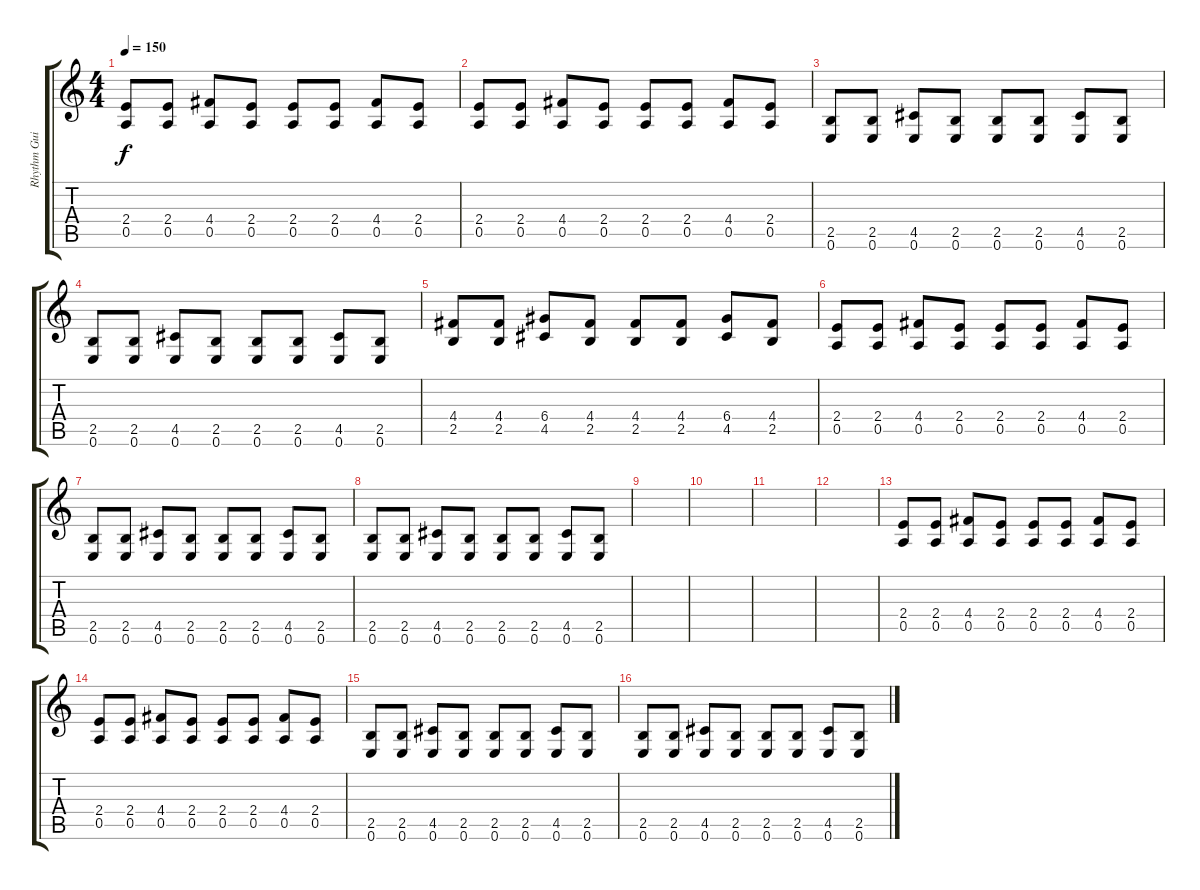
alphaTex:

\track ("Rhythm Guitar" "Rhythm Gui") {instrument electricguitarmuted}
\staff {score tabs}
\tuning (E4 B3 G3 D3 A2 E2) {hide}
\ts (4 4)
\tempo 150
\clef g2
\ks c
(2.4 0.5).8{dy f} (2.4 0.5).8 (4.4 0.5).8 (2.4 0.5).8 (2.4 0.5).8 (2.4 0.5).8 (4.4 0.5).8 (2.4 0.5).8 |
(2.4 0.5).8 (2.4 0.5).8 (4.4 0.5).8 (2.4 0.5).8 (2.4 0.5).8 (2.4 0.5).8 (4.4 0.5).8 (2.4 0.5).8 |
(2.5 0.6).8 (2.5 0.6).8 (4.5 0.6).8 (2.5 0.6).8 (2.5 0.6).8 (2.5 0.6).8 (4.5 0.6).8 (2.5 0.6).8 |
(2.5 0.6).8 (2.5 0.6).8 (4.5 0.6).8 (2.5 0.6).8 (2.5 0.6).8 (2.5 0.6).8 (4.5 0.6).8 (2.5 0.6).8 |
(4.4 2.5).8 (4.4 2.5).8 (6.4 4.5).8 (4.4 2.5).8 (4.4 2.5).8 (4.4 2.5).8 (6.4 4.5).8 (4.4 2.5).8 |
(2.4 0.5).8 (2.4 0.5).8 (4.4 0.5).8 (2.4 0.5).8 (2.4 0.5).8 (2.4 0.5).8 (4.4 0.5).8 (2.4 0.5).8 |
(2.5 0.6).8 (2.5 0.6).8 (4.5 0.6).8 (2.5 0.6).8 (2.5 0.6).8 (2.5 0.6).8 (4.5 0.6).8 (2.5 0.6).8 |
(2.5 0.6).8 (2.5 0.6).8 (4.5 0.6).8 (2.5 0.6).8 (2.5 0.6).8 (2.5 0.6).8 (4.5 0.6).8 (2.5 0.6).8 |
|
|
|
|
(2.4 0.5).8 (2.4 0.5).8 (4.4 0.5).8 (2.4 0.5).8 (2.4 0.5).8 (2.4 0.5).8 (4.4 0.5).8 (2.4 0.5).8 |
(2.4 0.5).8 (2.4 0.5).8 (4.4 0.5).8 (2.4 0.5).8 (2.4 0.5).8 (2.4 0.5).8 (4.4 0.5).8 (2.4 0.5).8 |
(2.5 0.6).8 (2.5 0.6).8 (4.5 0.6).8 (2.5 0.6).8 (2.5 0.6).8 (2.5 0.6).8 (4.5 0.6).8 (2.5 0.6).8 |
(2.5 0.6).8 (2.5 0.6).8 (4.5 0.6).8 (2.5 0.6).8 (2.5 0.6).8 (2.5 0.6).8 (4.5 0.6).8 (2.5 0.6).8
